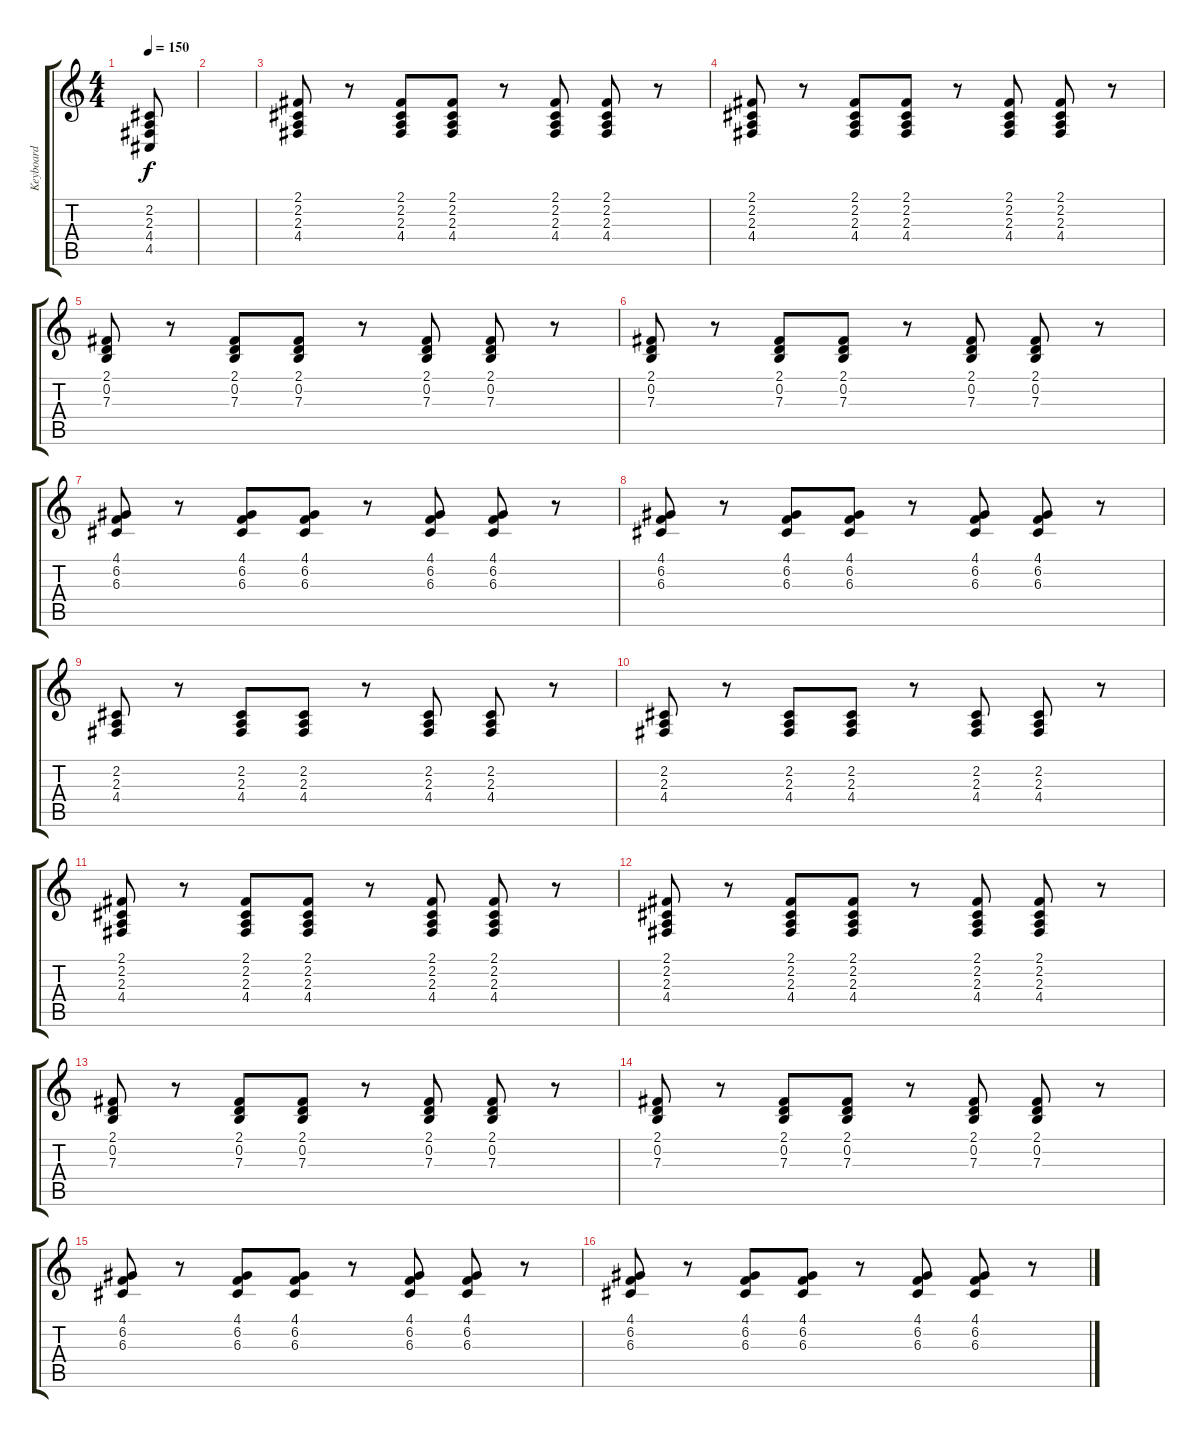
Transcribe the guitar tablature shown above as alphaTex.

\track ("Keyboard" "Keyboard") {instrument accordion}
\staff {score tabs}
\tuning (E4 B3 G3 D3 A2 E2) {hide}
\ts (4 4)
\tempo 150
\clef g2
\ks c
(2.2 2.3 4.4 4.5).8{dy f} |
|
(2.1 2.2 2.3 4.4).8 r.8 (2.1 2.2 2.3 4.4).8 (2.1 2.2 2.3 4.4).8 r.8 (2.1 2.2 2.3 4.4).8 (2.1 2.2 2.3 4.4).8 r.8 |
(2.1 2.2 2.3 4.4).8 r.8 (2.1 2.2 2.3 4.4).8 (2.1 2.2 2.3 4.4).8 r.8 (2.1 2.2 2.3 4.4).8 (2.1 2.2 2.3 4.4).8 r.8 |
(2.1 0.2 7.3).8 r.8 (2.1 0.2 7.3).8 (2.1 0.2 7.3).8 r.8 (2.1 0.2 7.3).8 (2.1 0.2 7.3).8 r.8 |
(2.1 0.2 7.3).8 r.8 (2.1 0.2 7.3).8 (2.1 0.2 7.3).8 r.8 (2.1 0.2 7.3).8 (2.1 0.2 7.3).8 r.8 |
(4.1 6.2 6.3).8 r.8 (4.1 6.2 6.3).8 (4.1 6.2 6.3).8 r.8 (4.1 6.2 6.3).8 (4.1 6.2 6.3).8 r.8 |
(4.1 6.2 6.3).8 r.8 (4.1 6.2 6.3).8 (4.1 6.2 6.3).8 r.8 (4.1 6.2 6.3).8 (4.1 6.2 6.3).8 r.8 |
(2.2 2.3 4.4).8 r.8 (2.2 2.3 4.4).8 (2.2 2.3 4.4).8 r.8 (2.2 2.3 4.4).8 (2.2 2.3 4.4).8 r.8 |
(2.2 2.3 4.4).8 r.8 (2.2 2.3 4.4).8 (2.2 2.3 4.4).8 r.8 (2.2 2.3 4.4).8 (2.2 2.3 4.4).8 r.8 |
(2.1 2.2 2.3 4.4).8 r.8 (2.1 2.2 2.3 4.4).8 (2.1 2.2 2.3 4.4).8 r.8 (2.1 2.2 2.3 4.4).8 (2.1 2.2 2.3 4.4).8 r.8 |
(2.1 2.2 2.3 4.4).8 r.8 (2.1 2.2 2.3 4.4).8 (2.1 2.2 2.3 4.4).8 r.8 (2.1 2.2 2.3 4.4).8 (2.1 2.2 2.3 4.4).8 r.8 |
(2.1 0.2 7.3).8 r.8 (2.1 0.2 7.3).8 (2.1 0.2 7.3).8 r.8 (2.1 0.2 7.3).8 (2.1 0.2 7.3).8 r.8 |
(2.1 0.2 7.3).8 r.8 (2.1 0.2 7.3).8 (2.1 0.2 7.3).8 r.8 (2.1 0.2 7.3).8 (2.1 0.2 7.3).8 r.8 |
(4.1 6.2 6.3).8 r.8 (4.1 6.2 6.3).8 (4.1 6.2 6.3).8 r.8 (4.1 6.2 6.3).8 (4.1 6.2 6.3).8 r.8 |
(4.1 6.2 6.3).8 r.8 (4.1 6.2 6.3).8 (4.1 6.2 6.3).8 r.8 (4.1 6.2 6.3).8 (4.1 6.2 6.3).8 r.8
